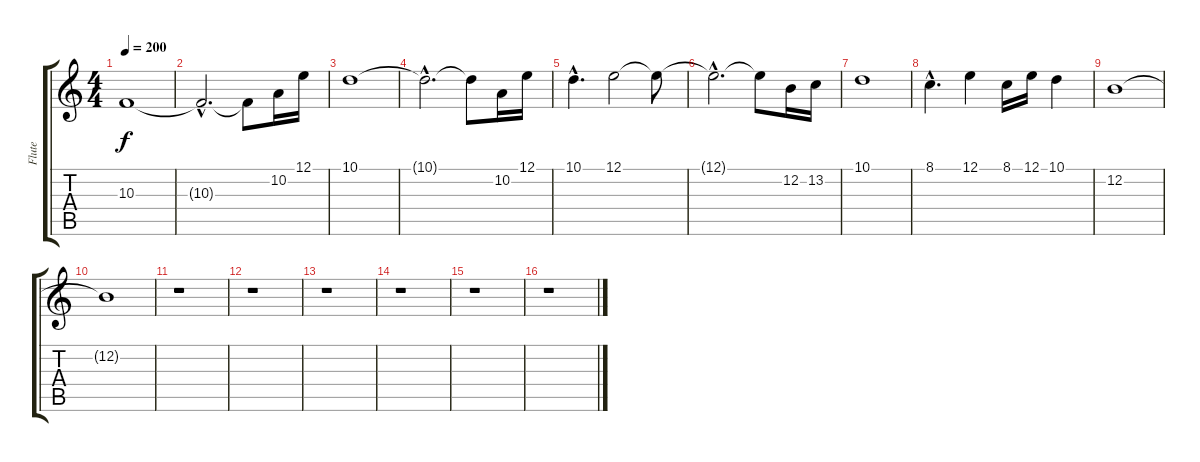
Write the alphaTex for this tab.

\track ("Flute" "Flute") {instrument shakuhachi}
\staff {score tabs}
\tuning (E4 B3 G3 D3 A2 E2) {hide}
\ts (4 4)
\tempo 200
\clef g2
\ks c
10.3.1{dy f} |
10.3{hac t}.2{d} 10.3{t}.8 10.2.16 12.1.16 |
10.1.1 |
10.1{hac t}.2{d} 10.1{t}.8 10.2.16 12.1.16 |
10.1{hac}.4{d} 12.1.2 12.1{t}.8 |
12.1{hac t}.2{d} 12.1{t}.8 12.2.16 13.2.16 |
10.1.1 |
8.1{hac}.4{d} 12.1.4 8.1.16 12.1.16 10.1.4 |
12.2.1 |
12.2{t}.1 |
r.1 |
r.1 |
r.1 |
r.1 |
r.1 |
r.1
